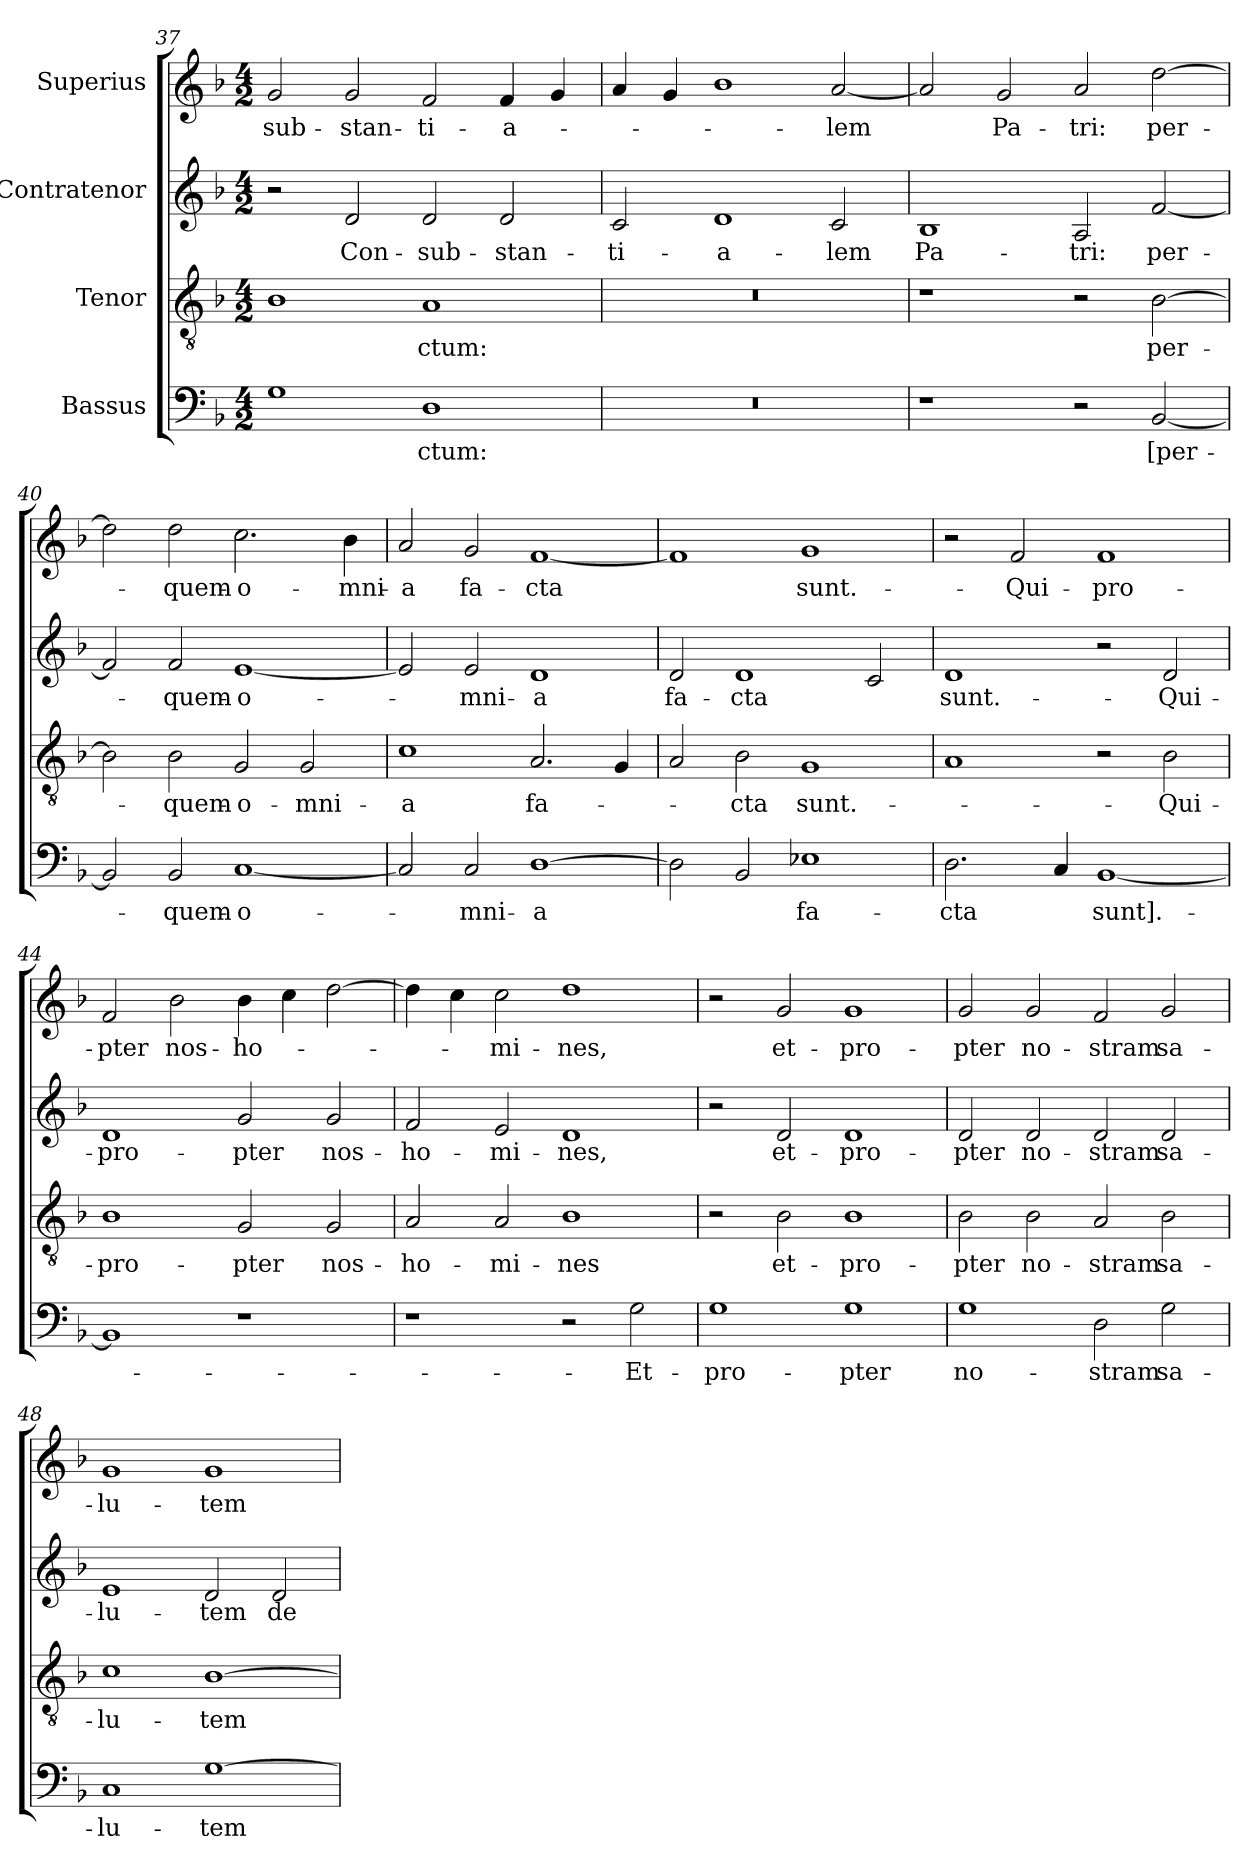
**kern	**text	**kern	**text	**kern	**text	**kern	**text
*part4	*part4	*part3	*part3	*part2	*part2	*part1	*part1
*staff4	*staff4	*staff3	*staff3	*staff2	*staff2	*staff1	*staff1
*I"Bassus	*	*I"Tenor	*	*I"Contratenor	*	*I"Superius	*
*clefF4	*	*clefGv2	*	*clefG2	*	*clefG2	*
*k[b-]	*	*k[b-]	*	*k[b-]	*	*k[b-]	*
*M4/2	*	*M4/2	*	*M4/2	*	*M4/2	*
=37	=37	=37	=37	=37	=37	=37	=37
1G\	.	1B-\	.	2r	.	2g/	-sub-
.	.	.	.	2d/	Con-	2g/	-stan-
1D\	-ctum:	1A/	-ctum:	2d/	-sub-	2f/	-ti-
.	.	.	.	2d/	-stan-	4f/	-a-
.	.	.	.	.	.	4g/	.
=38	=38	=38	=38	=38	=38	=38	=38
0r	.	0r	.	2c/	-ti-	4a/	.
.	.	.	.	.	.	4g/	.
.	.	.	.	1d/	-a-	1b-\	.
.	.	.	.	2c/	-lem	[2a/	-lem
=39	=39	=39	=39	=39	=39	=39	=39
1r	.	1r	.	1B-/	Pa-	2a/]	.
.	.	.	.	.	.	2g/	Pa-
2r	.	2r	.	2A/	-tri:	2a/	-tri:
[2BB-/	[per-	[2B-\	per-	[2f/	per-	[2dd\	per-
=40	=40	=40	=40	=40	=40	=40	=40
2BB-/]	.	2B-\]	.	2f/]	.	2dd\]	.
2BB-/	quem-	2B-\	quem-	2f/	quem-	2dd\	quem-
[1C/	o-	2G/	o-	[1e/	o-	2.cc\	o-
.	.	2G/	-mni-	.	.	.	.
.	.	.	.	.	.	4b-\	-mni-
=41	=41	=41	=41	=41	=41	=41	=41
2C/]	.	1c\	-a	2e/]	.	2a/	-a
2C/	-mni-	.	.	2e/	-mni-	2g/	fa-
[1D\	-a	2.A/	fa-	1d/	-a	[1f/	-cta
.	.	4G/	.	.	.	.	.
=42	=42	=42	=42	=42	=42	=42	=42
2D\]	.	2A/	.	2d/	fa-	1f/]	.
2BB-/	.	2B-\	-cta	1d/	-cta	.	.
1E-X\	fa-	1G/	sunt.-	.	.	1g/	sunt.-
.	.	.	.	2c/	.	.	.
=43	=43	=43	=43	=43	=43	=43	=43
2.D\	-cta	1A/	.	1d/	sunt.-	2r	.
.	.	.	.	.	.	2f/	Qui-
4C/	.	.	.	.	.	.	.
[1BB-/	sunt].-	2r	.	2r	.	1f/	pro-
.	.	2B-\	Qui-	2d/	Qui-	.	.
=44	=44	=44	=44	=44	=44	=44	=44
1BB-/]	.	1B-\	pro-	1d/	pro-	2f/	-pter
.	.	.	.	.	.	2b-\	nos-
1r	.	2G/	-pter	2g/	-pter	4b-\	ho-
.	.	.	.	.	.	4cc\	.
.	.	2G/	nos-	2g/	nos-	[2dd\	.
=45	=45	=45	=45	=45	=45	=45	=45
1r	.	2A/	ho-	2f/	ho-	4dd\]	.
.	.	.	.	.	.	4cc\	.
.	.	2A/	-mi-	2e/	-mi-	2cc\	-mi-
2r	.	1B-\	-nes	1d/	-nes,	1dd\	-nes,
2G\	Et-	.	.	.	.	.	.
=46	=46	=46	=46	=46	=46	=46	=46
1G\	pro-	2r	.	2r	.	2r	.
.	.	2B-\	et-	2d/	et-	2g/	et-
1G\	-pter	1B-\	pro-	1d/	pro-	1g/	pro-
=47	=47	=47	=47	=47	=47	=47	=47
1G\	no-	2B-\	-pter	2d/	-pter	2g/	-pter
.	.	2B-\	no-	2d/	no-	2g/	no-
2D\	-stram	2A/	-stram	2d/	-stram	2f/	-stram
2G\	sa-	2B-\	sa-	2d/	sa-	2g/	sa-
=48	=48	=48	=48	=48	=48	=48	=48
1C/	-lu-	1c\	-lu-	1e/	-lu-	1g/	-lu-
[1G\	-tem	[1B-\	-tem	2d/	-tem	1g/	-tem
.	.	.	.	2d/	de-	.	.
=	=	=	=	=	=	=	=
*-	*-	*-	*-	*-	*-	*-	*-
